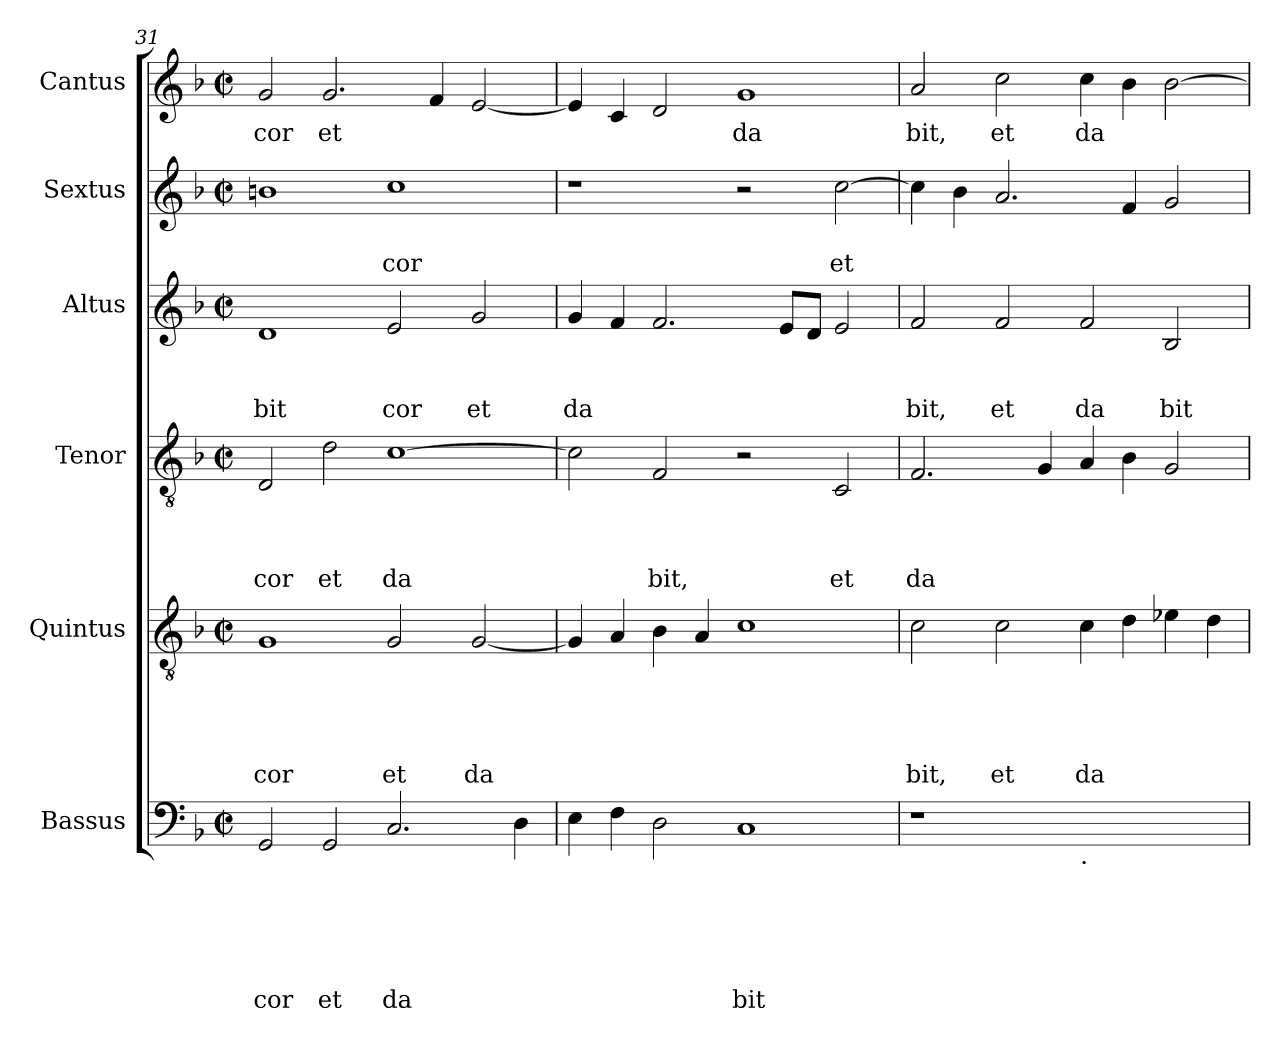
**kern	**text	**text	**text	**text	**text	**text	**kern	**text	**text	**text	**text	**text	**kern	**text	**text	**text	**text	**kern	**text	**text	**text	**kern	**text	**text	**kern	**text
*part6	*part6	*part6	*part6	*part6	*part6	*part6	*part5	*part5	*part5	*part5	*part5	*part5	*part4	*part4	*part4	*part4	*part4	*part3	*part3	*part3	*part3	*part2	*part2	*part2	*part1	*part1
*staff6	*staff6	*staff6	*staff6	*staff6	*staff6	*staff6	*staff5	*staff5	*staff5	*staff5	*staff5	*staff5	*staff4	*staff4	*staff4	*staff4	*staff4	*staff3	*staff3	*staff3	*staff3	*staff2	*staff2	*staff2	*staff1	*staff1
*I"Bassus	*	*	*	*	*	*	*I"Quintus	*	*	*	*	*	*I"Tenor	*	*	*	*	*I"Altus	*	*	*	*I"Sextus	*	*	*I"Cantus	*
*clefF4	*	*	*	*	*	*	*clefGv2	*	*	*	*	*	*clefGv2	*	*	*	*	*clefG2	*	*	*	*clefG2	*	*	*clefG2	*
*k[b-]	*	*	*	*	*	*	*k[b-]	*	*	*	*	*	*k[b-]	*	*	*	*	*k[b-]	*	*	*	*k[b-]	*	*	*k[b-]	*
*F:	*	*	*	*	*	*	*F:	*	*	*	*	*	*F:	*	*	*	*	*F:	*	*	*	*F:	*	*	*F:	*
*M2/2	*	*	*	*	*	*	*M2/2	*	*	*	*	*	*M2/2	*	*	*	*	*M2/2	*	*	*	*M2/2	*	*	*M2/2	*
*met(c|)	*	*	*	*	*	*	*met(c|)	*	*	*	*	*	*met(c|)	*	*	*	*	*met(c|)	*	*	*	*met(c|)	*	*	*met(c|)	*
=31	=31	=31	=31	=31	=31	=31	=31	=31	=31	=31	=31	=31	=31	=31	=31	=31	=31	=31	=31	=31	=31	=31	=31	=31	=31	=31
!	!	!	!	!	!	!LO:LY:b	!	!	!	!	!	!LO:LY:b	!	!	!	!	!LO:LY:b	!	!	!	!LO:LY:b	!	!	!	!	!LO:LY:b
2GG/	.	.	.	.	.	cor	1G	.	.	.	.	cor	2D/	.	.	.	cor	1d	.	.	bit	1bn	.	.	2g/	cor
!	!	!	!	!	!	!LO:LY:b	!	!	!	!	!	!	!	!	!	!	!LO:LY:b	!	!	!	!	!	!	!	!	!LO:LY:b
2GG/	.	.	.	.	.	et	.	.	.	.	.	.	2d\	.	.	.	et	.	.	.	.	.	.	.	2.g/	et
!	!	!	!	!	!	!LO:LY:b	!	!	!	!	!	!LO:LY:b	!	!	!	!	!LO:LY:b	!	!	!	!LO:LY:b	!	!	!LO:LY:b	!	!
2.C/	.	.	.	.	.	da	2G/	.	.	.	.	et	[>1c	.	.	.	da	2e/	.	.	cor	1cc	.	cor	.	.
.	.	.	.	.	.	.	.	.	.	.	.	.	.	.	.	.	.	.	.	.	.	.	.	.	4f/	.
!	!	!	!	!	!	!	!	!	!	!	!	!LO:LY:b	!	!	!	!	!	!	!	!	!LO:LY:b	!	!	!	!	!
.	.	.	.	.	.	.	[<2G/	.	.	.	.	da	.	.	.	.	.	2g/	.	.	et	.	.	.	[<2e/	.
4D\	.	.	.	.	.	.	.	.	.	.	.	.	.	.	.	.	.	.	.	.	.	.	.	.	.	.
=32	=32	=32	=32	=32	=32	=32	=32	=32	=32	=32	=32	=32	=32	=32	=32	=32	=32	=32	=32	=32	=32	=32	=32	=32	=32	=32
!	!	!	!	!	!	!	!	!	!	!	!	!	!	!	!	!	!	!	!	!	!LO:LY:b	!	!	!	!	!
4E\	.	.	.	.	.	.	4G/]	.	.	.	.	.	2c\]	.	.	.	.	4g/	.	.	da	1r	.	.	4e/]	.
4F\	.	.	.	.	.	.	4A/	.	.	.	.	.	.	.	.	.	.	4f/	.	.	.	.	.	.	4c/	.
!	!	!	!	!	!	!	!	!	!	!	!	!	!	!	!	!	!LO:LY:b	!	!	!	!	!	!	!	!	!
2D\	.	.	.	.	.	.	4B-\	.	.	.	.	.	2F/	.	.	.	bit,	2.f/	.	.	.	.	.	.	2d/	.
.	.	.	.	.	.	.	4A/	.	.	.	.	.	.	.	.	.	.	.	.	.	.	.	.	.	.	.
!	!	!	!	!	!	!LO:LY:b	!	!	!	!	!	!	!	!	!	!	!	!	!	!	!	!	!	!	!	!LO:LY:b
1C	.	.	.	.	.	bit	1c	.	.	.	.	.	2r	.	.	.	.	.	.	.	.	2r	.	.	1g	da
.	.	.	.	.	.	.	.	.	.	.	.	.	.	.	.	.	.	8e/L	.	.	.	.	.	.	.	.
.	.	.	.	.	.	.	.	.	.	.	.	.	.	.	.	.	.	8d/J	.	.	.	.	.	.	.	.
!	!	!	!	!	!	!	!	!	!	!	!	!	!	!	!	!	!LO:LY:b	!	!	!	!	!	!	!LO:LY:b	!	!
.	.	.	.	.	.	.	.	.	.	.	.	.	2C/	.	.	.	et	2e/	.	.	.	[>2cc\	.	et	.	.
=33	=33	=33	=33	=33	=33	=33	=33	=33	=33	=33	=33	=33	=33	=33	=33	=33	=33	=33	=33	=33	=33	=33	=33	=33	=33	=33
!	!	!	!	!	!	!	!	!	!	!	!	!LO:LY:b	!	!	!	!	!LO:LY:b	!	!	!	!LO:LY:b	!	!	!	!	!LO:LY:b
1r	.	.	.	.	.	.	2c\	.	.	.	.	bit,	2.F/	.	.	.	da	2f/	.	.	bit,	4cc\]	.	.	2a/	bit,
.	.	.	.	.	.	.	.	.	.	.	.	.	.	.	.	.	.	.	.	.	.	4b-\	.	.	.	.
!	!	!	!	!	!	!	!	!	!	!	!	!LO:LY:b	!	!	!	!	!	!	!	!	!LO:LY:b	!	!	!	!	!LO:LY:b
.	.	.	.	.	.	.	2c\	.	.	.	.	et	.	.	.	.	.	2f/	.	.	et	2.a/	.	.	2cc\	et
.	.	.	.	.	.	.	.	.	.	.	.	.	4G/	.	.	.	.	.	.	.	.	.	.	.	.	.
!LO:TX:b:t=.	!	!	!	!	!	!	!	!	!	!	!	!	!	!	!	!	!	!	!	!	!	!	!	!	!	!
!	!	!	!	!	!	!	!	!	!	!	!	!LO:LY:b	!	!	!	!	!	!	!	!	!LO:LY:b	!	!	!	!	!LO:LY:b
1ryy	.	.	.	.	.	.	4c\	.	.	.	.	da	4A/	.	.	.	.	2f/	.	.	da	.	.	.	4cc\	da
.	.	.	.	.	.	.	4d\	.	.	.	.	.	4B-\	.	.	.	.	.	.	.	.	4f/	.	.	4b-\	.
!	!	!	!	!	!	!	!	!	!	!	!	!	!	!	!	!	!	!	!	!	!LO:LY:b	!	!	!	!	!
.	.	.	.	.	.	.	4e-X\	.	.	.	.	.	2G/	.	.	.	.	2B-/	.	.	bit	2g/	.	.	[>2b-\	.
.	.	.	.	.	.	.	4d\	.	.	.	.	.	.	.	.	.	.	.	.	.	.	.	.	.	.	.
=	=	=	=	=	=	=	=	=	=	=	=	=	=	=	=	=	=	=	=	=	=	=	=	=	=	=
*-	*-	*-	*-	*-	*-	*-	*-	*-	*-	*-	*-	*-	*-	*-	*-	*-	*-	*-	*-	*-	*-	*-	*-	*-	*-	*-
